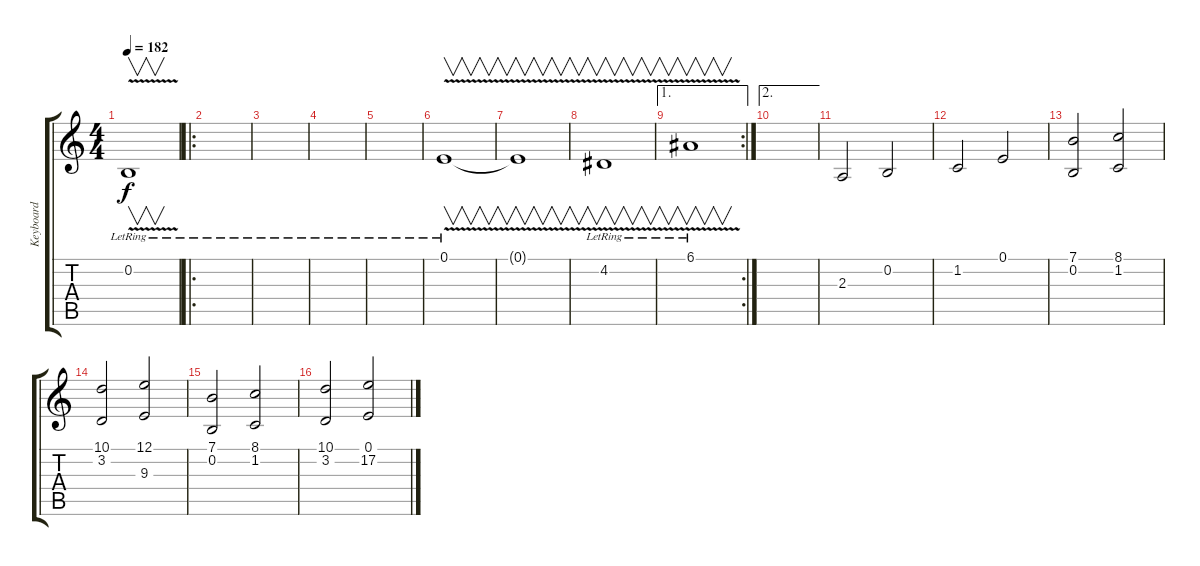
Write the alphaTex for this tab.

\track ("Keyboard" "Keyboard") {instrument fx7echoes}
\staff {score tabs}
\tuning (E4 B3 G3 D3 A2 E2) {hide}
\ts (4 4)
\tempo 182
\clef g2
\ks c
0.2{v lr}.1{v dy f} |
\ro
|
|
|
|
0.1{v lr}.1{v} |
0.1{v t}.1{v} |
4.2{v lr}.1{v} |
\ae 1
\rc 2
6.1{v lr}.1{v} |
\ae 2
|
2.3.2{instrument stringensemble1} 0.2.2 |
1.2.2 0.1.2 |
(7.1 0.2).2 (8.1 1.2).2 |
(10.1 3.2).2 (12.1 9.3).2 |
(7.1 0.2).2 (8.1 1.2).2 |
(10.1 3.2).2 (0.1 17.2).2
